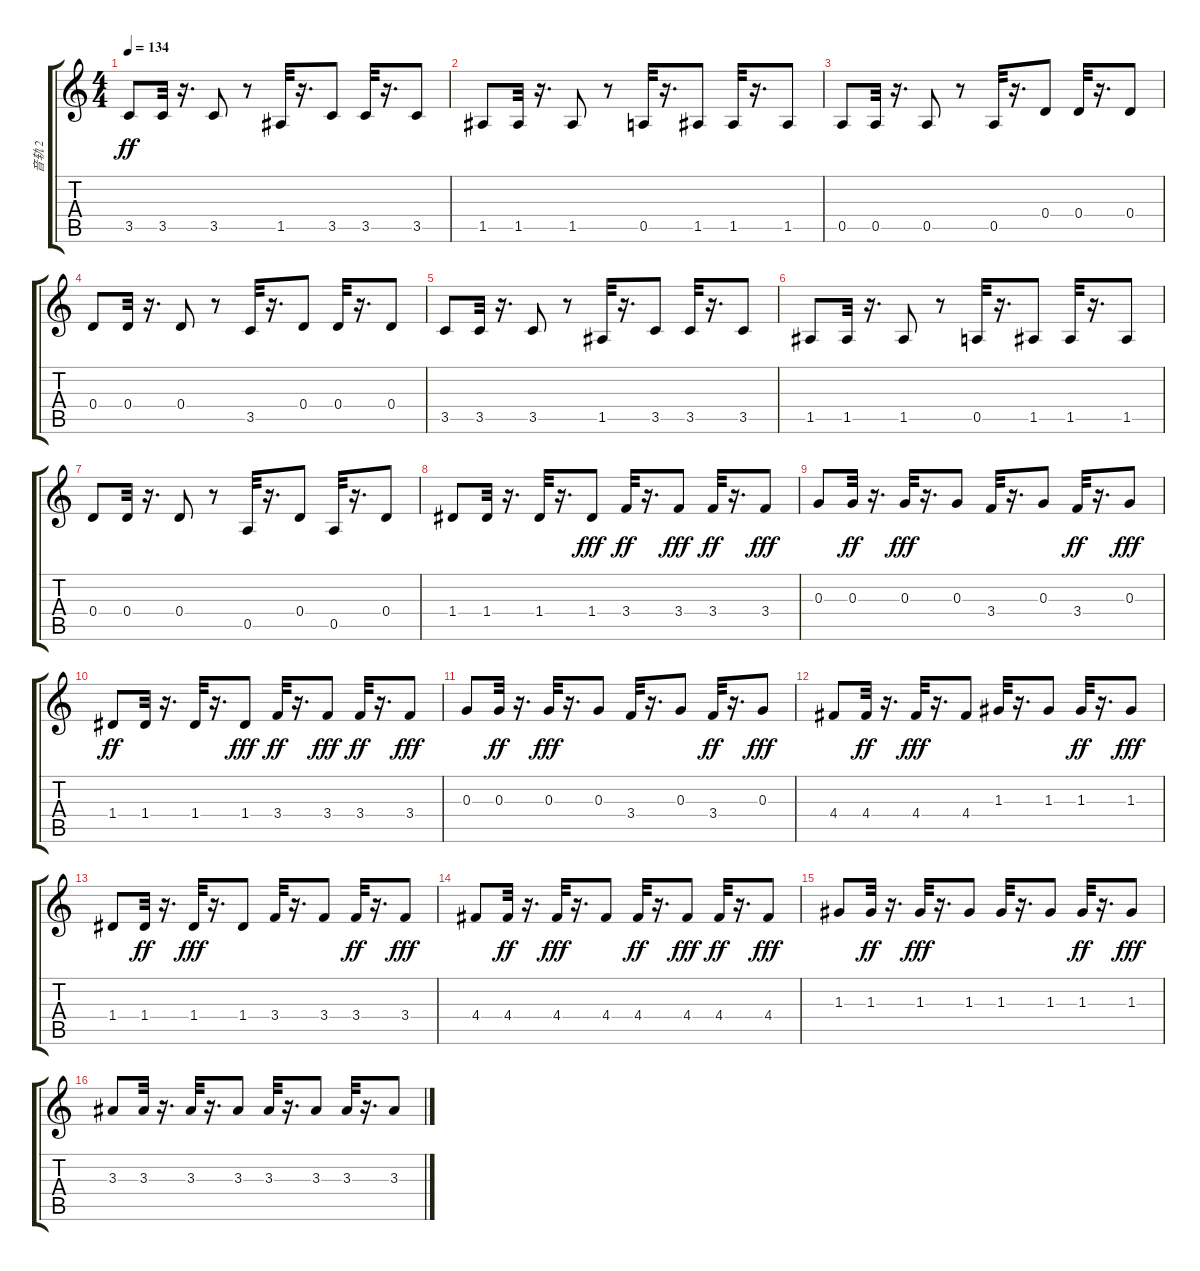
\track ("音轨 2" "音轨 2") {instrument distortionguitar}
\staff {score tabs}
\tuning (E4 B3 G3 D3 A2 E2) {hide}
\ts (4 4)
\tempo 134
\clef g2
\ks c
3.5.8{dy ff} 3.5.32 r.16{d} 3.5.8 r.8 1.5.32 r.16{d} 3.5.8 3.5.32 r.16{d} 3.5.8 |
1.5.8 1.5.32 r.16{d} 1.5.8 r.8 0.5.32 r.16{d} 1.5.8 1.5.32 r.16{d} 1.5.8 |
0.5.8 0.5.32 r.16{d} 0.5.8 r.8 0.5.32 r.16{d} 0.4.8 0.4.32 r.16{d} 0.4.8 |
0.4.8 0.4.32 r.16{d} 0.4.8 r.8 3.5.32 r.16{d} 0.4.8 0.4.32 r.16{d} 0.4.8 |
3.5.8 3.5.32 r.16{d} 3.5.8 r.8 1.5.32 r.16{d} 3.5.8 3.5.32 r.16{d} 3.5.8 |
1.5.8 1.5.32 r.16{d} 1.5.8 r.8 0.5.32 r.16{d} 1.5.8 1.5.32 r.16{d} 1.5.8 |
0.4.8 0.4.32 r.16{d} 0.4.8 r.8 0.5.32 r.16{d} 0.4.8 0.5.32 r.16{d} 0.4.8 |
1.4.8{volume 10} 1.4.32 r.16{d} 1.4.32 r.16{d} 1.4.8{dy fff} 3.4.32{dy ff} r.16{d} 3.4.8{dy fff} 3.4.32{dy ff} r.16{d} 3.4.8{dy fff} |
0.3.8 0.3.32{dy ff} r.16{d} 0.3.32{dy fff} r.16{d} 0.3.8 3.4.32 r.16{d} 0.3.8 3.4.32{dy ff} r.16{d} 0.3.8{dy fff} |
1.4.8{dy ff} 1.4.32 r.16{d} 1.4.32 r.16{d} 1.4.8{dy fff} 3.4.32{dy ff} r.16{d} 3.4.8{dy fff} 3.4.32{dy ff} r.16{d} 3.4.8{dy fff} |
0.3.8 0.3.32{dy ff} r.16{d} 0.3.32{dy fff} r.16{d} 0.3.8 3.4.32 r.16{d} 0.3.8 3.4.32{dy ff} r.16{d} 0.3.8{dy fff} |
4.4.8 4.4.32{dy ff} r.16{d} 4.4.32{dy fff} r.16{d} 4.4.8 1.3.32 r.16{d} 1.3.8 1.3.32{dy ff} r.16{d} 1.3.8{dy fff} |
1.4.8 1.4.32{dy ff} r.16{d} 1.4.32{dy fff} r.16{d} 1.4.8 3.4.32 r.16{d} 3.4.8 3.4.32{dy ff} r.16{d} 3.4.8{dy fff} |
4.4.8 4.4.32{dy ff} r.16{d} 4.4.32{dy fff} r.16{d} 4.4.8 4.4.32{dy ff} r.16{d} 4.4.8{dy fff} 4.4.32{dy ff} r.16{d} 4.4.8{dy fff} |
1.3.8 1.3.32{dy ff} r.16{d} 1.3.32{dy fff} r.16{d} 1.3.8 1.3.32 r.16{d} 1.3.8 1.3.32{dy ff} r.16{d} 1.3.8{dy fff} |
3.3.8 3.3.32 r.16{d} 3.3.32 r.16{d} 3.3.8 3.3.32 r.16{d} 3.3.8 3.3.32 r.16{d} 3.3.8
